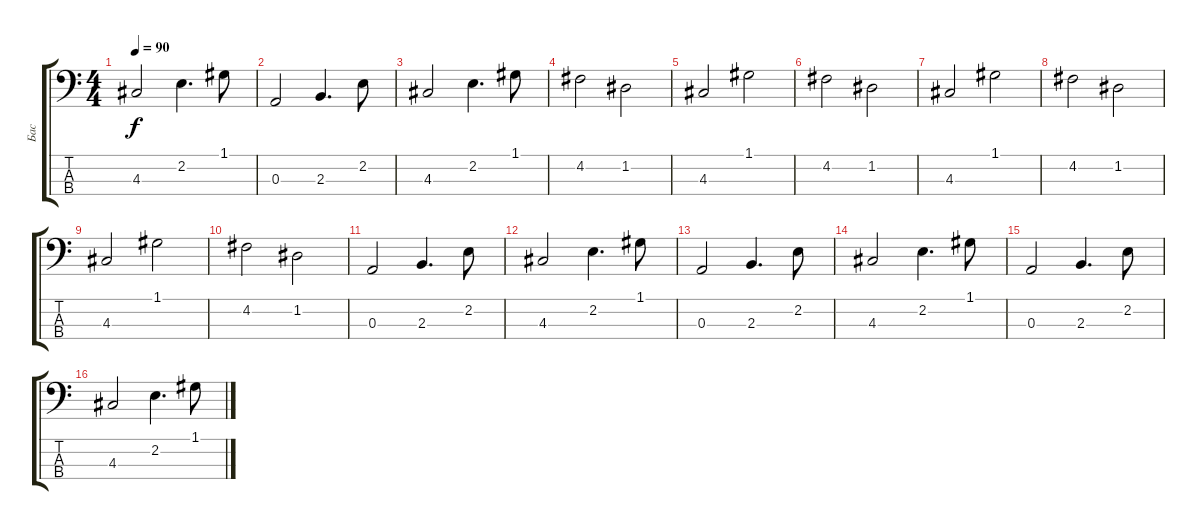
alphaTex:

\track ("Бас" "Бас") {instrument slapbass2}
\staff {score tabs}
\tuning (G2 D2 A1 E1) {hide}
\ts (4 4)
\tempo 90
\clef f4
\ks c
4.3.2{dy f} 2.2.4{d} 1.1.8 |
0.3.2 2.3.4{d} 2.2.8 |
4.3.2 2.2.4{d} 1.1.8 |
4.2.2 1.2.2 |
4.3.2 1.1.2 |
4.2.2 1.2.2 |
4.3.2 1.1.2 |
4.2.2 1.2.2 |
4.3.2 1.1.2 |
4.2.2 1.2.2 |
0.3.2 2.3.4{d} 2.2.8 |
4.3.2 2.2.4{d} 1.1.8 |
0.3.2 2.3.4{d} 2.2.8 |
4.3.2 2.2.4{d} 1.1.8 |
0.3.2 2.3.4{d} 2.2.8 |
4.3.2 2.2.4{d} 1.1.8
